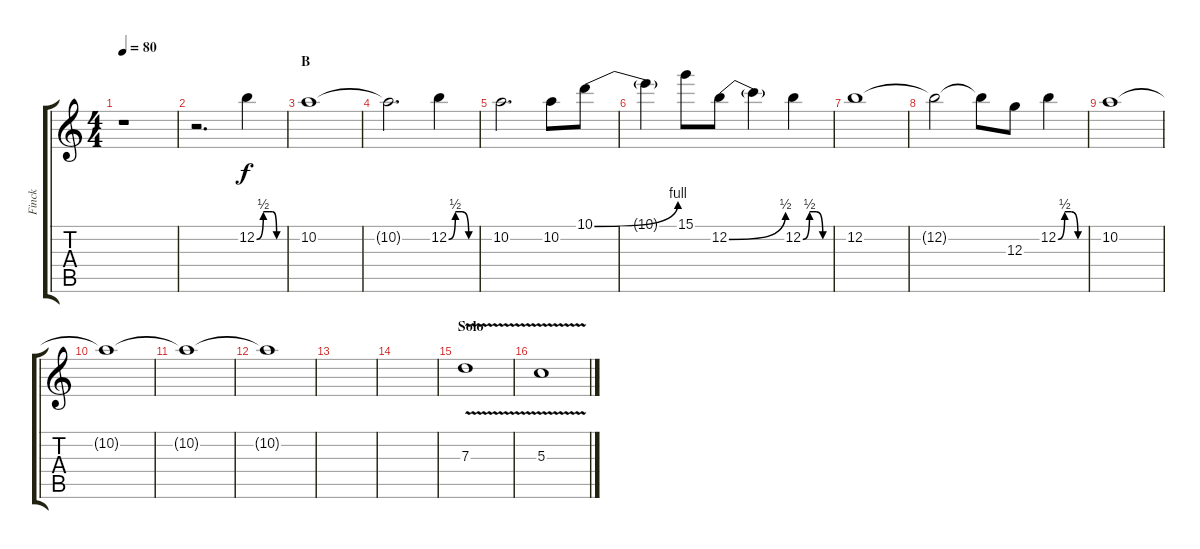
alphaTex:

\track ("Finck" "Finck") {instrument overdrivenguitar}
\staff {score tabs}
\tuning (E4 B3 G3 D3 A2 E2) {hide}
\ts (4 4)
\tempo 80
\clef g2
\ks c
r.1{dy f} |
r.2{d} 12.2{be (custom 0 0 15 2 30 2 36 2 45 0 60 0)}.4 |
\section ("" "B")
10.2.1 |
10.2{t}.2{d} 12.2{be (custom 0 0 15 2 30 2 45 0 60 0)}.4 |
10.2.2{d} 10.2.8 10.1{be (bend 0 0 60 4)}.8 |
10.1{t}.4 15.1.8 12.2{be (bend 0 0 60 2)}.8 12.2{t}.4 12.2{be (custom 0 0 15 2 30 2 45 0 60 0)}.4 |
12.2.1 |
12.2{t}.2 12.2{t}.8 12.3.8 12.2{be (custom 0 0 15 2 30 2 45 0 60 0)}.4 |
10.2.1 |
10.2{t}.1 |
10.2{t}.1 |
10.2{t}.1 |
|
|
\section ("" "Solo")
7.3{v}.1{volume 10} |
5.3{v}.1
